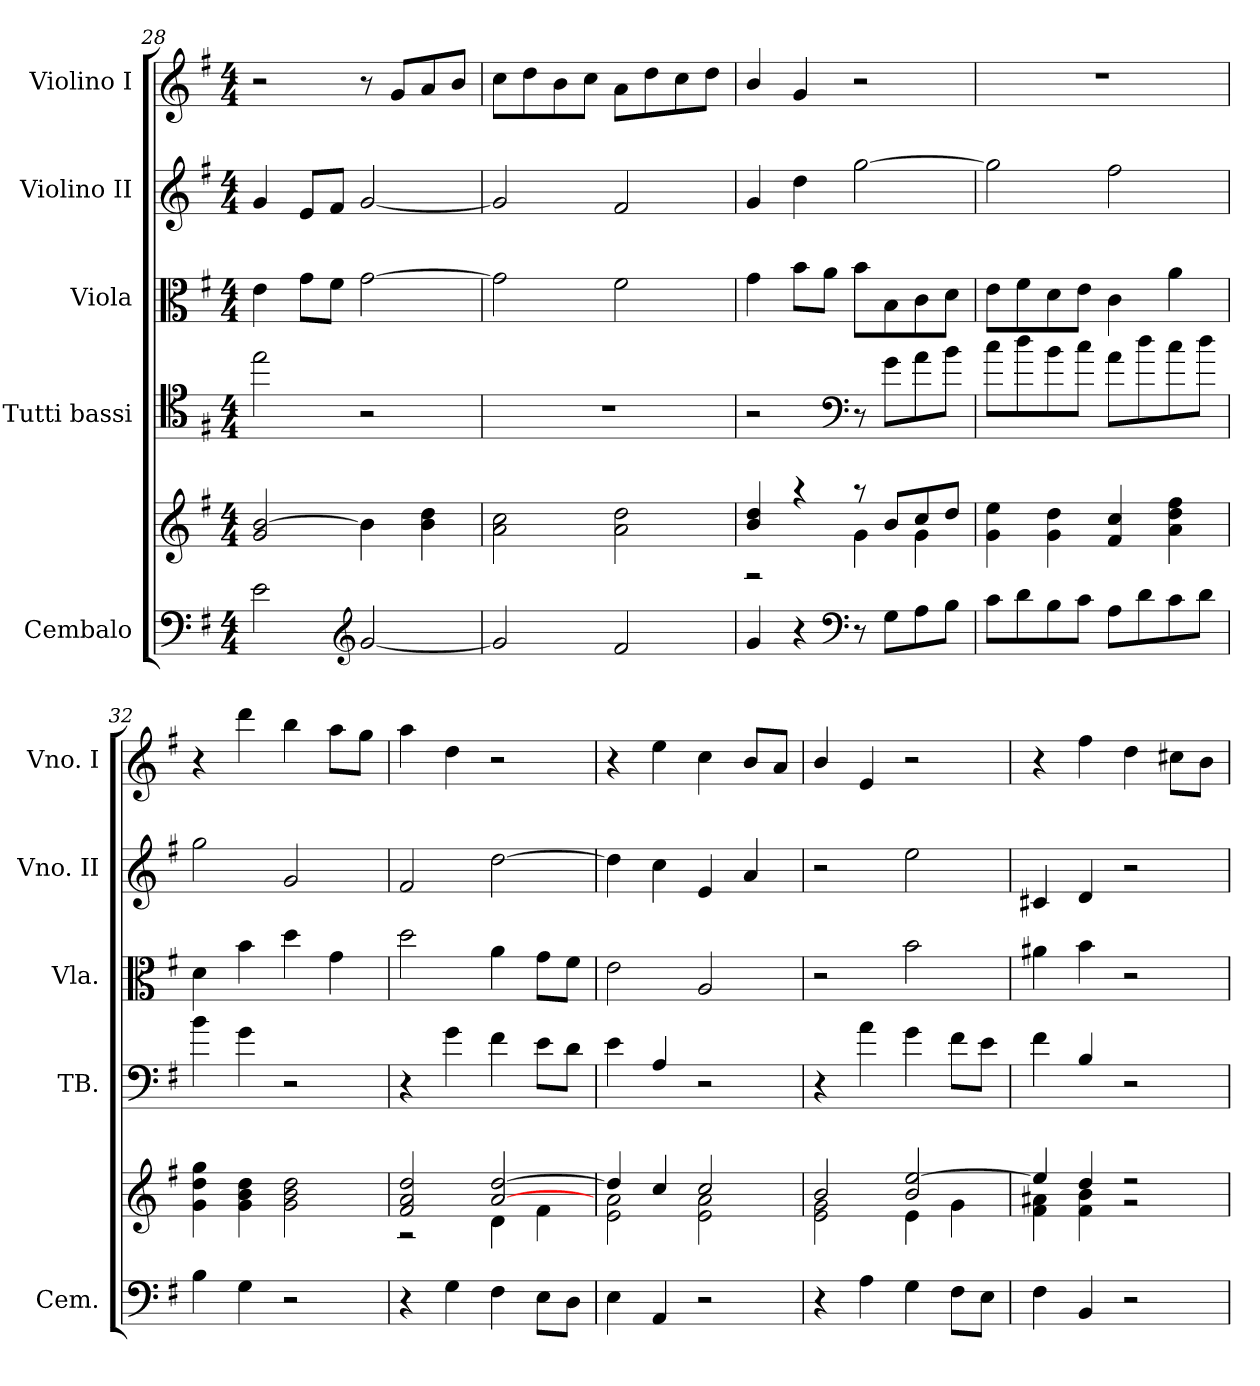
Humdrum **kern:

**kern	**kern	**kern	**kern	**kern	**kern
*part5	*part5	*part4	*part3	*part2	*part1
*staff6	*staff5	*staff4	*staff3	*staff2	*staff1
*I"Cembalo	*	*I"Tutti bassi	*I"Viola	*I"Violino II	*I"Violino I
*I'Cem.	*	*I'TB.	*I'Vla.	*I'Vno. II	*I'Vno. I
*clefF4	*clefG2	*clefC4	*clefC3	*clefG2	*clefG2
*	*	*ITrd7c12	*	*	*
*k[f#]	*k[f#]	*k[f#]	*k[f#]	*k[f#]	*k[f#]
*G:	*G:	*G:	*G:	*G:	*G:
*M4/4	*M4/4	*M4/4	*M4/4	*M4/4	*M4/4
=28	=28	=28	=28	=28	=28
2e\	2g/ [2b/	2e\	4e\	4g/	2r
.	.	.	8g\L	8e/L	.
.	.	.	8f#\J	8f#/J	.
*clefG2	*	*	*	*	*
[2g/	4b\]	2r	[2g\	[2g/	8r
.	.	.	.	.	8g/L
.	4b\ 4dd\	.	.	.	8a/
.	.	.	.	.	8b/J
=29	=29	=29	=29	=29	=29
2g/]	2a\ 2cc\	1r	2g\]	2g/]	8cc\L
.	.	.	.	.	8dd\
.	.	.	.	.	8b\
.	.	.	.	.	8cc\J
2f#/	2a\ 2dd\	.	2f#\	2f#/	8a\L
.	.	.	.	.	8dd\
.	.	.	.	.	8cc\
.	.	.	.	.	8dd\J
!!LO:PB:g=z
=30	=30	=30	=30	=30	=30
*	*^	*	*	*	*
4g/	4b/ 4dd/	2rG	2r	4g\	4g/	4b/
4r	4raa	.	.	8b\L	4dd\	4g/
.	.	.	.	8a\J	.	.
*clefF4	*	*	*clefF4	*	*	*
8r	8raa	4g\	8r	8b\L	[2gg\	2r
8G\L	8b/L	.	8G\L	8B\	.	.
8A\	8cc/	4g\	8A\	8c\	.	.
8B\J	8dd/J	.	8B\J	8d\J	.	.
*	*v	*v	*	*	*	*
=31	=31	=31	=31	=31	=31
8c\L	4g\ 4ee\	8c\L	8e\L	2gg\]	1r
8d\	.	8d\	8f#\	.	.
8B\	4g\ 4dd\	8B\	8d\	.	.
8c\J	.	8c\J	8e\J	.	.
8A\L	4f#/ 4cc/	8A\L	4c\	2ff#\	.
8d\	.	8d\	.	.	.
8c\	4a\ 4dd\ 4ff#\	8c\	4a\	.	.
8d\J	.	8d\J	.	.	.
=32	=32	=32	=32	=32	=32
4B\	4g\ 4dd\ 4gg\	4B\	4d\	2gg\	4r
4G\	4g\ 4b\ 4dd\	4G\	4b\	.	4ddd\
2r	2g\ 2b\ 2dd\	2r	4dd\	2g/	4bb\
.	.	.	4g\	.	8aa\L
.	.	.	.	.	8gg\J
=33	=33	=33	=33	=33	=33
*	*^	*	*	*	*
4r	2f#/ 2a/ 2dd/	2rA	4r	2dd\	2f#/	4aa\
4G\	.	.	4G\	.	.	4dd\
4F#\	[>2a/ [>2dd/	4d\	4F#\	4a\	[2dd\	2r
8E\L	.	4f#\	8E\L	8g\L	.	.
8D\J	.	.	8D\J	8f#\J	.	.
=34	=34	=34	=34	=34	=34	=34
4E\	4dd/]	2e\ 2a\	4E\	2e\	4dd\]	4r
4AA/	4cc/	.	4AA/	.	4cc\	4ee\
2r	2cc/	2e\ 2a\	2r	2A/	4e/	4cc\
.	.	.	.	.	4a/	8b/L
.	.	.	.	.	.	8a/J
!!LO:LB:g=z
=35	=35	=35	=35	=35	=35	=35
4r	2b/	2e\ 2g\	4r	2r	2r	4b/
4A\	.	.	4A\	.	.	4e/
4G\	2b/ [>2ee/	4e\	4G\	2b\	2ee\	2r
8F#\L	.	4g\	8F#\L	.	.	.
8E\J	.	.	8E\J	.	.	.
=36	=36	=36	=36	=36	=36	=36
4F#\	4ee/]	4f#\ 4a#X\	4F#\	4a#X\	4c#X/	4r
4BB/	4dd/	4f#\ 4b\	4BB/	4b\	4d/	4ff#\
2r	2r	2r	2r	2r	2r	4dd\
.	.	.	.	.	.	8cc#X\L
.	.	.	.	.	.	8b\J
*	*v	*v	*	*	*	*
=	=	=	=	=	=
*-	*-	*-	*-	*-	*-
